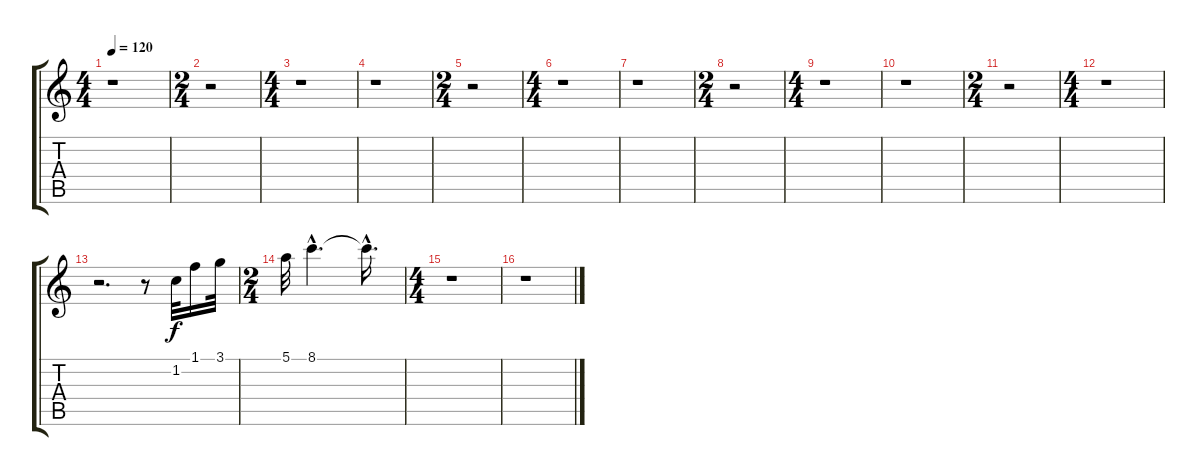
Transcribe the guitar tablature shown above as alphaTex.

\track "" {instrument electricguitarclean}
\staff {score tabs}
\tuning (E4 B3 G3 D3 A2 E2) {hide}
\ts (4 4)
\tempo 120
\clef g2
\ks c
r.1{dy f} |
\ts (2 4)
r.2 |
\ts (4 4)
r.1 |
r.1 |
\ts (2 4)
r.2 |
\ts (4 4)
r.1 |
r.1 |
\ts (2 4)
r.2 |
\ts (4 4)
r.1 |
r.1 |
\ts (2 4)
r.2 |
\ts (4 4)
r.1 |
r.2{d} r.8 1.2.32 1.1.16 3.1.32 |
\ts (2 4)
5.1.32 8.1{hac}.4{d} 8.1{hac t}.16{d} |
\ts (4 4)
r.1 |
r.1
